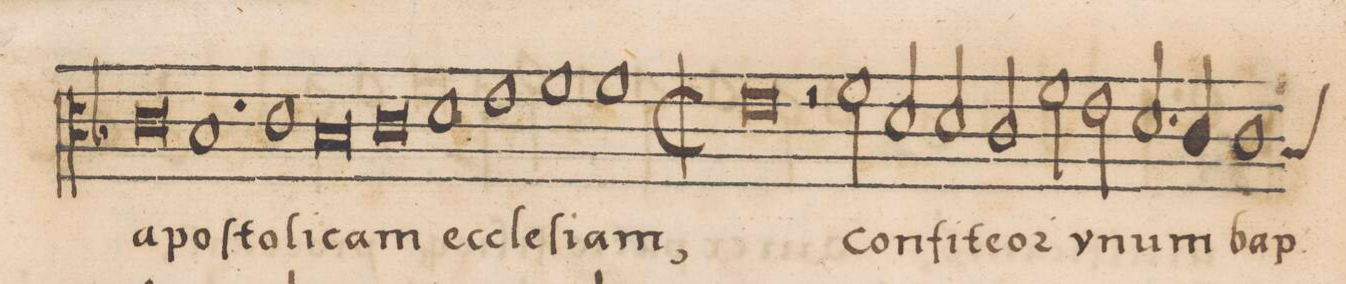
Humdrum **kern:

**kern	**text
*I"TENOR	*
*clefC3	*
*k[b-]	*
*met(C|)	*
*M3/1	*
0c	a-
1B-	-po-
=233-	=233-
1c	-ſto-
0B-	-li-
=234-	=234-
0c	-cam
1d	ec-
=235-	=235-
1e	-cle-
1f	-ſi-
1f	-am,
=236-	=236-
*M2/1	*
*met(C|)	*
0e	.
=237-	=237-
2r	.
2f\	con-
2d/	-fi-
2d/	-te-
=238-	=238-
2c/	-or
2f\	v-
2e\	-num
2.d/	bap-
=239-	=239-
4c/	.
*custos:B-	*
1c	.
*-	*-
